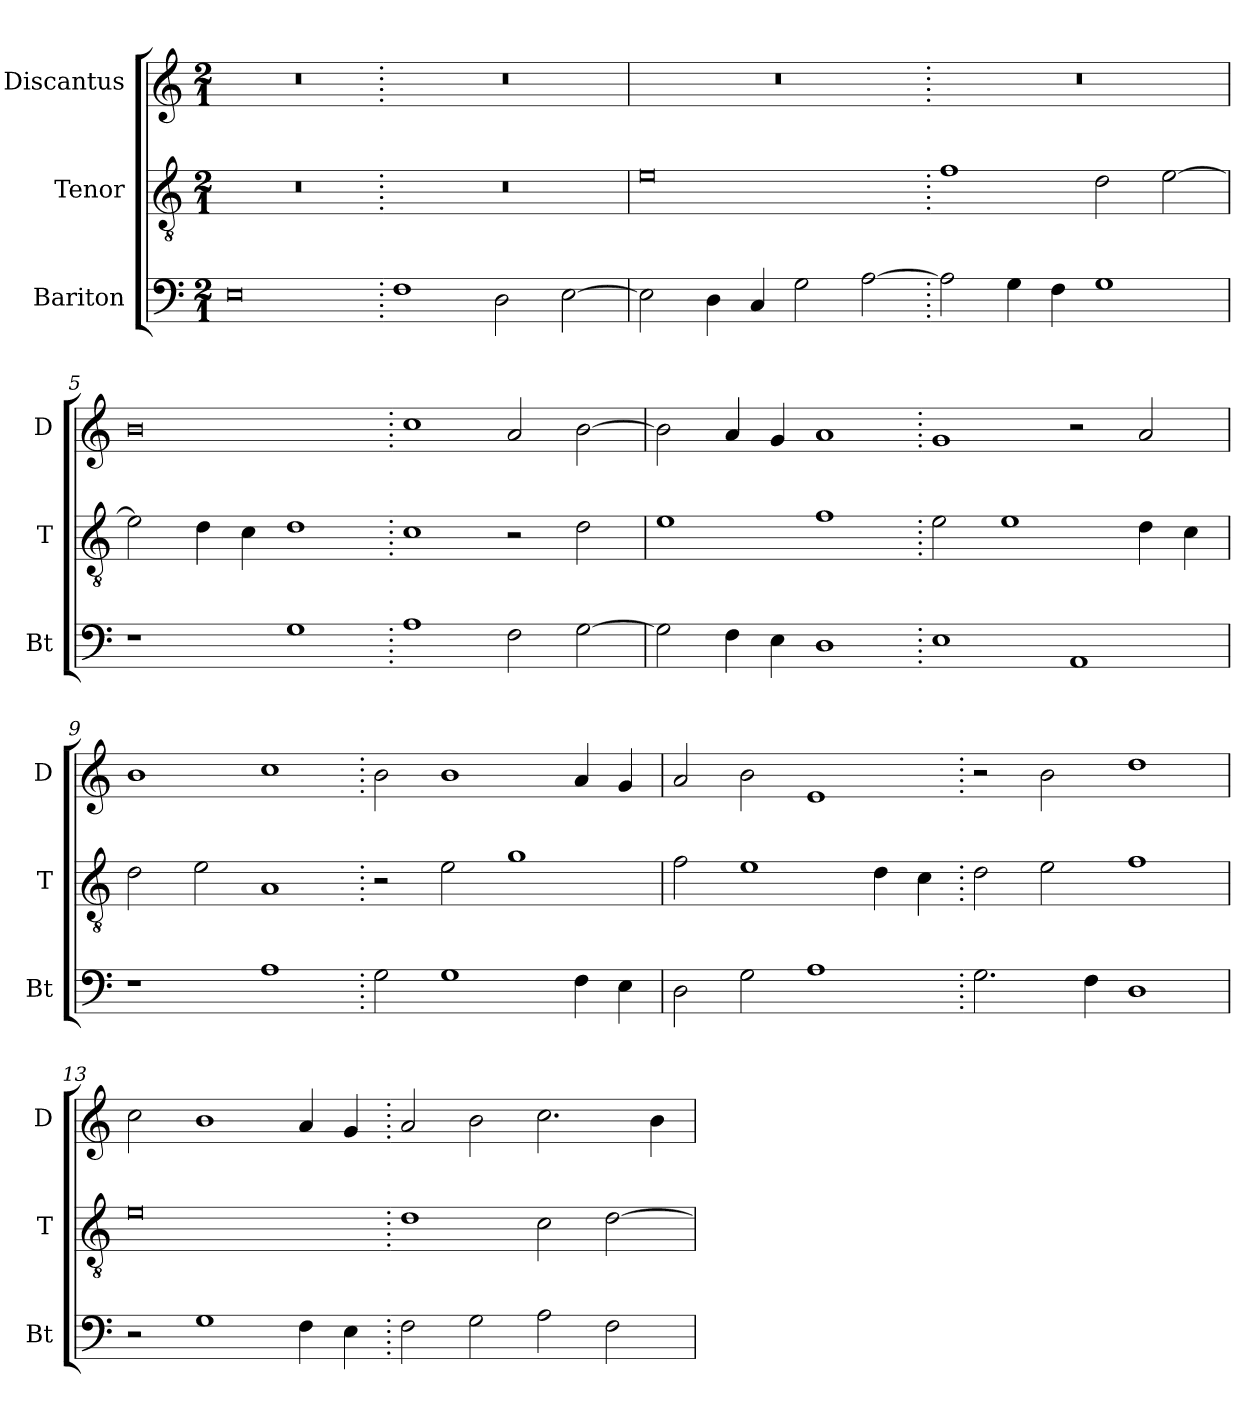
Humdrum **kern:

**kern	**kern	**kern
*part3	*part2	*part1
*staff3	*staff2	*staff1
*I"Bariton	*I"Tenor	*I"Discantus
*I'Bt	*I'T	*I'D
*clefF4	*clefGv2	*clefG2
*k[]	*k[]	*k[]
*M2/1	*M2/1	*M2/1
=1	=1	=1
0E	0r	0r
=2.	=2.	=2.
1F	0r	0r
2D\	.	.
[2E\	.	.
=3	=3	=3
2E\]	0e	0r
4D\	.	.
4C/	.	.
2G\	.	.
[2A\	.	.
=4.	=4.	=4.
2A\]	1f	0r
4G\	.	.
4F\	.	.
1G	2d\	.
.	[2e\	.
=5	=5	=5
1r	2e\]	0b
.	4d\	.
.	4c\	.
1G	1d	.
=6.	=6.	=6.
1A	1c	1cc
2F\	2r	2a/
[2G\	2d\	[2b\
=7	=7	=7
2G\]	1e	2b\]
4F\	.	4a/
4E\	.	4g/
1D	1f	1a
=8.	=8.	=8.
1E	2e\	1g
.	1e	.
1AA	.	2r
.	4d\	2a/
.	4c\	.
=9	=9	=9
1r	2d\	1b
.	2e\	.
1A	1A	1cc
=10.	=10.	=10.
2G\	2r	2b\
1G	2e\	1b
.	1g	.
4F\	.	4a/
4E\	.	4g/
=11	=11	=11
2D\	2f\	2a/
2G\	1e	2b\
1A	.	1e
.	4d\	.
.	4c\	.
=12.	=12.	=12.
2.G\	2d\	2r
.	2e\	2b\
4F\	.	.
1D	1f	1dd
=13	=13	=13
2r	0e	2cc\
1G	.	1b
4F\	.	4a/
4E\	.	4g/
=14.	=14.	=14.
2F\	1d	2a/
2G\	.	2b\
2A\	2c\	2.cc\
2F\	[2d\	.
.	.	4b\
=	=	=
*-	*-	*-
